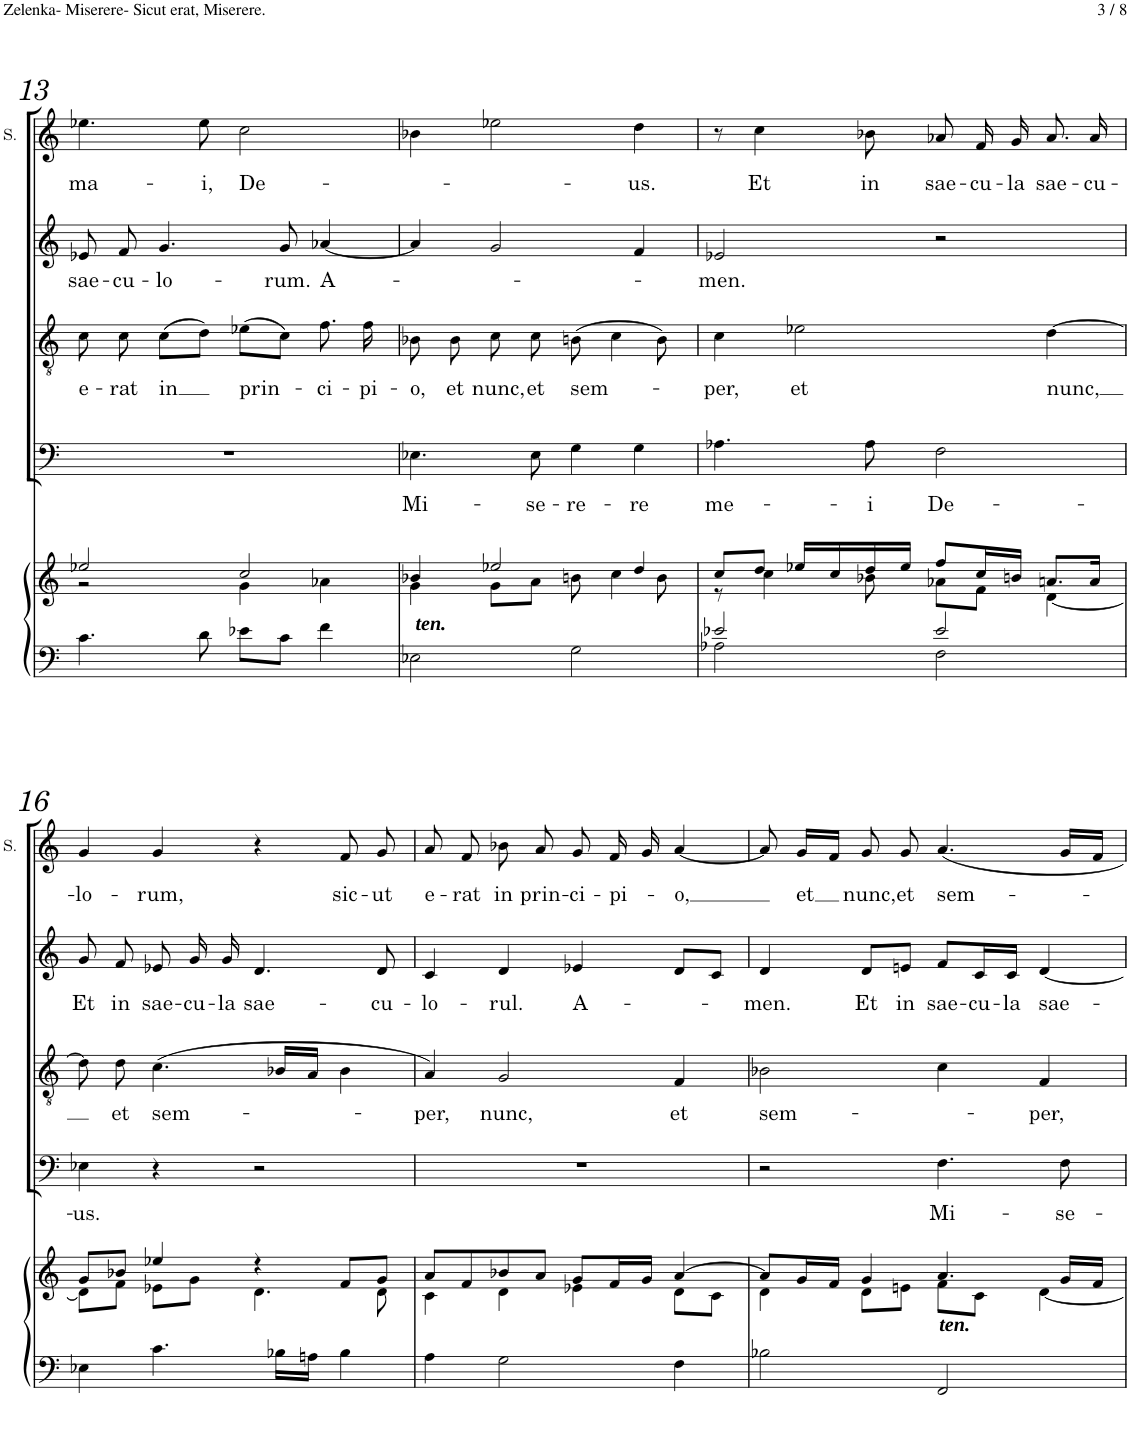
**kern	**kern	**kern	**text	**kern	**text	**kern	**text	**kern	**text
*part5	*part5	*part4	*part4	*part3	*part3	*part2	*part2	*part1	*part1
*staff6	*staff5	*staff4	*staff4	*staff3	*staff3	*staff2	*staff2	*staff1	*staff1
*I"Piano	*	*I"Basse	*	*I"Ténor	*	*I"Alto	*	*I"Soprano	*
*I'Pno	*	*	*	*	*	*	*	*I'S.	*
!!LO:PB:g=z
*clefF4	*clefG2	*clefF4	*	*clefGv2	*	*clefG2	*	*clefG2	*
*k[]	*k[]	*k[]	*	*k[]	*	*k[]	*	*k[]	*
*M4/4	*M4/4	*M4/4	*	*M4/4	*	*M4/4	*	*M4/4	*
*met(c)	*met(c)	*met(c)	*	*met(c)	*	*met(c)	*	*met(c)	*
=13	=13	=13	=13	=13	=13	=13	=13	=13	=13
*	*^	*	*	*	*	*	*	*	*
!	!	!	!	!	!	!LO:LY:b	!	!LO:LY:b	!	!LO:LY:b
4.c\	2ee-X/	2r	1r	.	8c\	e-	8e-X/	sae-	4.ee-X\	ma-
!	!	!	!	!	!	!LO:LY:b	!	!LO:LY:b	!	!
.	.	.	.	.	8c\	-rat	8f/	-cu-	.	.
!	!	!	!	!	!	!LO:LY:b	!	!LO:LY:b	!	!
.	.	.	.	.	(8c\L	in	4.g/	-lo-	.	.
!	!	!	!	!	!	!	!	!	!	!LO:LY:b
8d\	.	.	.	.	8d\J)	.	.	.	8ee-\	-i,
!	!	!	!	!	!	!LO:LY:b	!	!	!	!LO:LY:b
8e-X\L	2cc/	4g\	.	.	(8e-X\L	prin-	.	.	2cc\	De-
!	!	!	!	!	!	!	!	!LO:LY:b	!	!
8c\J	.	.	.	.	8c\J)	.	8g/	-rum.	.	.
!	!	!	!	!	!	!LO:LY:b	!	!LO:LY:b	!	!
4f\	.	4a-X\	.	.	8.f\	-ci-	[4a-X/	A-	.	.
!	!	!	!	!	!	!LO:LY:b	!	!	!	!
.	.	.	.	.	16f\	-pi-	.	.	.	.
=14	=14	=14	=14	=14	=14	=14	=14	=14	=14	=14
!LO:TX:a:Bi:t=ten.	!	!	!	!	!	!	!	!	!	!
!	!	!	!	!LO:LY:b	!	!LO:LY:b	!	!	!	!
2E-X\	4b-X/	4g\	4.E-X\	Mi-	8B-X\	-o,	4a-/]	.	4b-X\	.
!	!	!	!	!	!	!LO:LY:b	!	!	!	!
.	.	.	.	.	8B-\	et	.	.	.	.
!	!	!	!	!	!	!LO:LY:b	!	!	!	!
.	2ee-X/	8g\L	.	.	8c\	nunc,	2g/	.	2ee-X\	.
!	!	!	!	!LO:LY:b	!	!LO:LY:b	!	!	!	!
.	.	8a\J	8E-\	-se-	8c\	et	.	.	.	.
!	!	!	!	!LO:LY:b	!	!LO:LY:b	!	!	!	!
2G\	.	8bn\	4G\	-re-	(8Bn\	sem-	.	.	.	.
.	.	4cc\	.	.	4c\	.	.	.	.	.
!	!	!	!	!LO:LY:b	!	!	!	!	!	!LO:LY:b
.	4dd/	.	4G\	-re	.	.	4f/	.	4dd\	-us.
.	.	8b\	.	.	8B\)	.	.	.	.	.
=15	=15	=15	=15	=15	=15	=15	=15	=15	=15	=15
*^	*	*	*	*	*	*	*	*	*	*
!	!	!	!	!	!LO:LY:b	!	!LO:LY:b	!	!LO:LY:b	!	!
2e-X/	2A-X\	8cc/L	8r	4.A-X\	me-	4c\	-per,	2e-X/	-men.	8r	.
!	!	!	!	!	!	!	!	!	!	!	!LO:LY:b
.	.	8dd/J	4cc\	.	.	.	.	.	.	4cc\	Et
!	!	!	!	!	!	!	!LO:LY:b	!	!	!	!
.	.	16ee-X/LL	.	.	.	2e-X\	et	.	.	.	.
.	.	16cc/	.	.	.	.	.	.	.	.	.
!	!	!	!	!	!LO:LY:b	!	!	!	!	!	!LO:LY:b
.	.	16dd/	8b-X\	8A-\	-i	.	.	.	.	8b-X\	in
.	.	16ee-/JJ	.	.	.	.	.	.	.	.	.
!	!	!	!	!	!LO:LY:b	!	!	!	!	!	!LO:LY:b
2e-/	2F\	8ff/L	8a-X\L	2F\	De-	.	.	2r	.	8a-X/	sae-
!	!	!	!	!	!	!	!	!	!	!	!LO:LY:b
.	.	16cc/L	8f\J	.	.	.	.	.	.	16f/	-cu-
!	!	!	!	!	!	!	!	!	!	!	!LO:LY:b
.	.	16bn/JJ	.	.	.	.	.	.	.	16g/	-la
!	!	!	!	!	!	!	!LO:LY:b	!	!	!	!LO:LY:b
.	.	8.an/L	[4d\	.	.	[4d\	nunc,	.	.	8.a-/	sae-
!	!	!	!	!	!	!	!	!	!	!	!LO:LY:b
.	.	16a/Jk	.	.	.	.	.	.	.	16a-/	-cu-
*v	*v	*	*	*	*	*	*	*	*	*	*
!!LO:LB:g=z
=16	=16	=16	=16	=16	=16	=16	=16	=16	=16	=16
!	!	!	!	!LO:LY:b	!	!	!	!LO:LY:b	!	!LO:LY:b
4E-X\	8g/L	8d\L]	4E-X\	-us.	8d\]	.	8g/	Et	4g/	-lo-
!	!	!	!	!	!	!LO:LY:b	!	!LO:LY:b	!	!
.	8b-X/J	8f\J	.	.	8d\	et	8f/	in	.	.
!	!	!	!	!	!	!LO:LY:b	!	!LO:LY:b	!	!LO:LY:b
4.c\	4ee-X/	8e-X\L	4r	.	(4.c\	sem-	8e-X/	sae-	4g/	-rum,
!	!	!	!	!	!	!	!	!LO:LY:b	!	!
.	.	8g\J	.	.	.	.	16g/	-cu-	.	.
!	!	!	!	!	!	!	!	!LO:LY:b	!	!
.	.	.	.	.	.	.	16g/	-la	.	.
!	!	!	!	!	!	!	!	!LO:LY:b	!	!
.	4r	4.d\	2r	.	.	.	4.d/	sae-	4r	.
16B-X\LL	.	.	.	.	16B-X/LL	.	.	.	.	.
16An\JJ	.	.	.	.	16A/JJ	.	.	.	.	.
!	!	!	!	!	!	!	!	!	!	!LO:LY:b
4B-\	8f/L	.	.	.	4B-\	.	.	.	8f/	sic-
!	!	!	!	!	!	!	!	!LO:LY:b	!	!LO:LY:b
.	8g/J	8d\	.	.	.	.	8d/	-cu-	8g/	-ut
=17	=17	=17	=17	=17	=17	=17	=17	=17	=17	=17
!	!	!	!	!	!	!LO:LY:b	!	!LO:LY:b	!	!LO:LY:b
4A\	8a/L	4c\	1r	.	4A/)	-per,	4c/	-lo-	8a/	e-
!	!	!	!	!	!	!	!	!	!	!LO:LY:b
.	8f/	.	.	.	.	.	.	.	8f/	-rat
!	!	!	!	!	!	!LO:LY:b	!	!LO:LY:b	!	!LO:LY:b
2G\	8b-X/	4d\	.	.	2G/	nunc,	4d/	-rul.	8b-X\	in
!	!	!	!	!	!	!	!	!	!	!LO:LY:b
.	8a/J	.	.	.	.	.	.	.	8a/	prin-
!	!	!	!	!	!	!	!	!LO:LY:b	!	!LO:LY:b
.	8g/L	4e-X\	.	.	.	.	4e-X/	A-	8g/	-ci-
!	!	!	!	!	!	!	!	!	!	!LO:LY:b
.	16f/L	.	.	.	.	.	.	.	16f/	-pi-
.	16g/JJ	.	.	.	.	.	.	.	16g/	.
!	!	!	!	!	!	!LO:LY:b	!	!	!	!LO:LY:b
4F\	[4a/	8d\L	.	.	4F/	et	8d/L	.	[4a/	-o,
.	.	8c\J	.	.	.	.	8c/J	.	.	.
=18	=18	=18	=18	=18	=18	=18	=18	=18	=18	=18
!	!	!	!	!	!	!LO:LY:b	!	!LO:LY:b	!	!
2B-X\	8a/L]	4d\	2r	.	2B-X\	sem-	4d/	-men.	8a/]	.
!	!	!	!	!	!	!	!	!	!	!LO:LY:b
.	16g/L	.	.	.	.	.	.	.	16g/LL	et
.	16f/JJ	.	.	.	.	.	.	.	16f/JJ	.
!	!	!	!	!	!	!	!	!LO:LY:b	!	!LO:LY:b
.	4g/	8d\L	.	.	.	.	8d/L	Et	8g/	nunc,
!	!	!	!	!	!	!	!	!LO:LY:b	!	!LO:LY:b
.	.	8en\J	.	.	.	.	8en/J	in	8g/	et
!LO:TX:a:Bi:t=ten.	!	!	!	!	!	!	!	!	!	!
!	!	!	!	!LO:LY:b	!	!	!	!LO:LY:b	!	!LO:LY:b
2FF/	4.a/	8f\L	4.F\	Mi-	4c\	.	8f/L	sae-	4.a/	sem-
!	!	!	!	!	!	!	!	!LO:LY:b	!	!
.	.	8c\J	.	.	.	.	16c/L	-cu-	.	.
!	!	!	!	!	!	!	!	!LO:LY:b	!	!
.	.	.	.	.	.	.	16c/JJ	-la	.	.
!	!	!	!	!	!	!LO:LY:b	!	!LO:LY:b	!	!
.	.	[4d\	.	.	4F/	-per,	[4d/	sae-	.	.
!	!	!	!	!LO:LY:b	!	!	!	!	!	!
.	16g/LL	.	8F\	-se-	.	.	.	.	16g/LL	.
.	16f/JJ	.	.	.	.	.	.	.	16f/JJ	.
*	*v	*v	*	*	*	*	*	*	*	*
=	=	=	=	=	=	=	=	=	=
*-	*-	*-	*-	*-	*-	*-	*-	*-	*-
